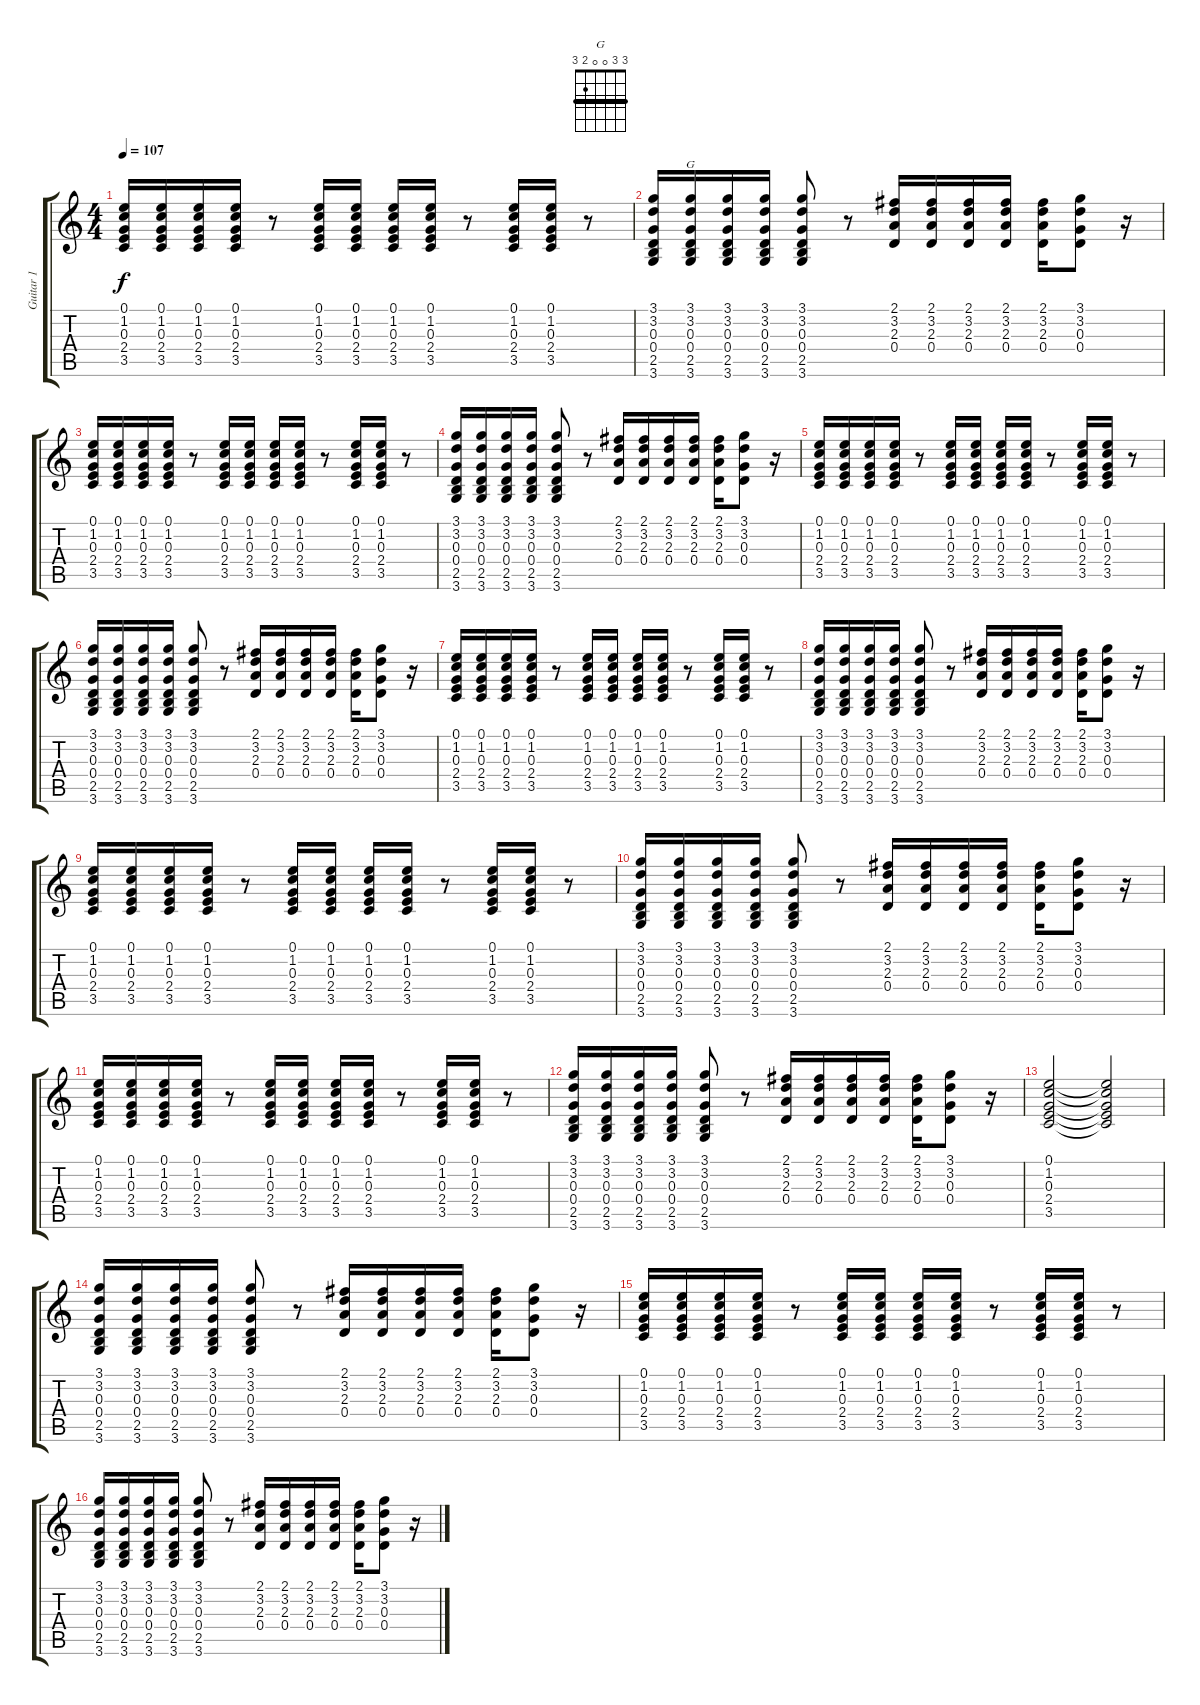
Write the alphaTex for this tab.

\track ("Guitar 1" "Guitar 1") {instrument distortionguitar}
\staff {score tabs}
\tuning (E4 B3 G3 D3 A2 E2) {hide}
\chord ("G" 3 3 0 0 2 3) {barre 3}
\ts (4 4)
\tempo 107
\clef g2
\ks c
(0.1 1.2 0.3 2.4 3.5).16{dy f} (0.1 1.2 0.3 2.4 3.5).16 (0.1 1.2 0.3 2.4 3.5).16 (0.1 1.2 0.3 2.4 3.5).16 r.8 (0.1 1.2 0.3 2.4 3.5).16 (0.1 1.2 0.3 2.4 3.5).16 (0.1 1.2 0.3 2.4 3.5).16 (0.1 1.2 0.3 2.4 3.5).16 r.8 (0.1 1.2 0.3 2.4 3.5).16 (0.1 1.2 0.3 2.4 3.5).16 r.8 |
(3.1 3.2 0.3 0.4 2.5 3.6).16{volume 13 instrument distortionguitar} (3.1 3.2 0.3 0.4 2.5 3.6).16{ch "G"} (3.1 3.2 0.3 0.4 2.5 3.6).16 (3.1 3.2 0.3 0.4 2.5 3.6).16 (3.1 3.2 0.3 0.4 2.5 3.6).8 r.8 (2.1 3.2 2.3 0.4).16{instrument electricguitarmuted} (2.1 3.2 2.3 0.4).16 (2.1 3.2 2.3 0.4).16 (2.1 3.2 2.3 0.4).16 (2.1 3.2 2.3 0.4).16 (3.1 3.2 0.3 0.4).8 r.16 |
(0.1 1.2 0.3 2.4 3.5).16 (0.1 1.2 0.3 2.4 3.5).16 (0.1 1.2 0.3 2.4 3.5).16 (0.1 1.2 0.3 2.4 3.5).16 r.8 (0.1 1.2 0.3 2.4 3.5).16 (0.1 1.2 0.3 2.4 3.5).16 (0.1 1.2 0.3 2.4 3.5).16 (0.1 1.2 0.3 2.4 3.5).16 r.8 (0.1 1.2 0.3 2.4 3.5).16 (0.1 1.2 0.3 2.4 3.5).16 r.8 |
(3.1 3.2 0.3 0.4 2.5 3.6).16 (3.1 3.2 0.3 0.4 2.5 3.6).16 (3.1 3.2 0.3 0.4 2.5 3.6).16 (3.1 3.2 0.3 0.4 2.5 3.6).16 (3.1 3.2 0.3 0.4 2.5 3.6).8 r.8 (2.1 3.2 2.3 0.4).16 (2.1 3.2 2.3 0.4).16 (2.1 3.2 2.3 0.4).16 (2.1 3.2 2.3 0.4).16 (2.1 3.2 2.3 0.4).16 (3.1 3.2 0.3 0.4).8 r.16 |
(0.1 1.2 0.3 2.4 3.5).16 (0.1 1.2 0.3 2.4 3.5).16 (0.1 1.2 0.3 2.4 3.5).16 (0.1 1.2 0.3 2.4 3.5).16 r.8 (0.1 1.2 0.3 2.4 3.5).16 (0.1 1.2 0.3 2.4 3.5).16 (0.1 1.2 0.3 2.4 3.5).16 (0.1 1.2 0.3 2.4 3.5).16 r.8 (0.1 1.2 0.3 2.4 3.5).16 (0.1 1.2 0.3 2.4 3.5).16 r.8 |
(3.1 3.2 0.3 0.4 2.5 3.6).16{instrument distortionguitar} (3.1 3.2 0.3 0.4 2.5 3.6).16 (3.1 3.2 0.3 0.4 2.5 3.6).16 (3.1 3.2 0.3 0.4 2.5 3.6).16 (3.1 3.2 0.3 0.4 2.5 3.6).8 r.8 (2.1 3.2 2.3 0.4).16 (2.1 3.2 2.3 0.4).16 (2.1 3.2 2.3 0.4).16 (2.1 3.2 2.3 0.4).16 (2.1 3.2 2.3 0.4).16 (3.1 3.2 0.3 0.4).8 r.16 |
(0.1 1.2 0.3 2.4 3.5).16 (0.1 1.2 0.3 2.4 3.5).16 (0.1 1.2 0.3 2.4 3.5).16 (0.1 1.2 0.3 2.4 3.5).16 r.8 (0.1 1.2 0.3 2.4 3.5).16 (0.1 1.2 0.3 2.4 3.5).16 (0.1 1.2 0.3 2.4 3.5).16 (0.1 1.2 0.3 2.4 3.5).16 r.8 (0.1 1.2 0.3 2.4 3.5).16 (0.1 1.2 0.3 2.4 3.5).16 r.8 |
(3.1 3.2 0.3 0.4 2.5 3.6).16 (3.1 3.2 0.3 0.4 2.5 3.6).16 (3.1 3.2 0.3 0.4 2.5 3.6).16 (3.1 3.2 0.3 0.4 2.5 3.6).16 (3.1 3.2 0.3 0.4 2.5 3.6).8 r.8 (2.1 3.2 2.3 0.4).16 (2.1 3.2 2.3 0.4).16 (2.1 3.2 2.3 0.4).16 (2.1 3.2 2.3 0.4).16 (2.1 3.2 2.3 0.4).16 (3.1 3.2 0.3 0.4).8 r.16 |
(0.1 1.2 0.3 2.4 3.5).16 (0.1 1.2 0.3 2.4 3.5).16 (0.1 1.2 0.3 2.4 3.5).16 (0.1 1.2 0.3 2.4 3.5).16 r.8 (0.1 1.2 0.3 2.4 3.5).16 (0.1 1.2 0.3 2.4 3.5).16 (0.1 1.2 0.3 2.4 3.5).16 (0.1 1.2 0.3 2.4 3.5).16 r.8 (0.1 1.2 0.3 2.4 3.5).16 (0.1 1.2 0.3 2.4 3.5).16 r.8 |
(3.1 3.2 0.3 0.4 2.5 3.6).16 (3.1 3.2 0.3 0.4 2.5 3.6).16 (3.1 3.2 0.3 0.4 2.5 3.6).16 (3.1 3.2 0.3 0.4 2.5 3.6).16 (3.1 3.2 0.3 0.4 2.5 3.6).8 r.8 (2.1 3.2 2.3 0.4).16 (2.1 3.2 2.3 0.4).16 (2.1 3.2 2.3 0.4).16 (2.1 3.2 2.3 0.4).16 (2.1 3.2 2.3 0.4).16 (3.1 3.2 0.3 0.4).8 r.16 |
(0.1 1.2 0.3 2.4 3.5).16 (0.1 1.2 0.3 2.4 3.5).16 (0.1 1.2 0.3 2.4 3.5).16 (0.1 1.2 0.3 2.4 3.5).16 r.8 (0.1 1.2 0.3 2.4 3.5).16 (0.1 1.2 0.3 2.4 3.5).16 (0.1 1.2 0.3 2.4 3.5).16 (0.1 1.2 0.3 2.4 3.5).16 r.8 (0.1 1.2 0.3 2.4 3.5).16 (0.1 1.2 0.3 2.4 3.5).16 r.8 |
(3.1 3.2 0.3 0.4 2.5 3.6).16 (3.1 3.2 0.3 0.4 2.5 3.6).16 (3.1 3.2 0.3 0.4 2.5 3.6).16 (3.1 3.2 0.3 0.4 2.5 3.6).16 (3.1 3.2 0.3 0.4 2.5 3.6).8 r.8 (2.1 3.2 2.3 0.4).16 (2.1 3.2 2.3 0.4).16 (2.1 3.2 2.3 0.4).16 (2.1 3.2 2.3 0.4).16 (2.1 3.2 2.3 0.4).16 (3.1 3.2 0.3 0.4).8 r.16 |
(0.1 1.2 0.3 2.4 3.5).2 (0.1{t} 1.2{t} 0.3{t} 2.4{t} 3.5{t}).2 |
(3.1 3.2 0.3 0.4 2.5 3.6).16 (3.1 3.2 0.3 0.4 2.5 3.6).16 (3.1 3.2 0.3 0.4 2.5 3.6).16 (3.1 3.2 0.3 0.4 2.5 3.6).16 (3.1 3.2 0.3 0.4 2.5 3.6).8 r.8 (2.1 3.2 2.3 0.4).16 (2.1 3.2 2.3 0.4).16 (2.1 3.2 2.3 0.4).16 (2.1 3.2 2.3 0.4).16 (2.1 3.2 2.3 0.4).16 (3.1 3.2 0.3 0.4).8 r.16 |
(0.1 1.2 0.3 2.4 3.5).16 (0.1 1.2 0.3 2.4 3.5).16 (0.1 1.2 0.3 2.4 3.5).16 (0.1 1.2 0.3 2.4 3.5).16 r.8 (0.1 1.2 0.3 2.4 3.5).16 (0.1 1.2 0.3 2.4 3.5).16 (0.1 1.2 0.3 2.4 3.5).16 (0.1 1.2 0.3 2.4 3.5).16 r.8 (0.1 1.2 0.3 2.4 3.5).16 (0.1 1.2 0.3 2.4 3.5).16 r.8 |
(3.1 3.2 0.3 0.4 2.5 3.6).16 (3.1 3.2 0.3 0.4 2.5 3.6).16 (3.1 3.2 0.3 0.4 2.5 3.6).16 (3.1 3.2 0.3 0.4 2.5 3.6).16 (3.1 3.2 0.3 0.4 2.5 3.6).8 r.8 (2.1 3.2 2.3 0.4).16 (2.1 3.2 2.3 0.4).16 (2.1 3.2 2.3 0.4).16 (2.1 3.2 2.3 0.4).16 (2.1 3.2 2.3 0.4).16 (3.1 3.2 0.3 0.4).8 r.16
